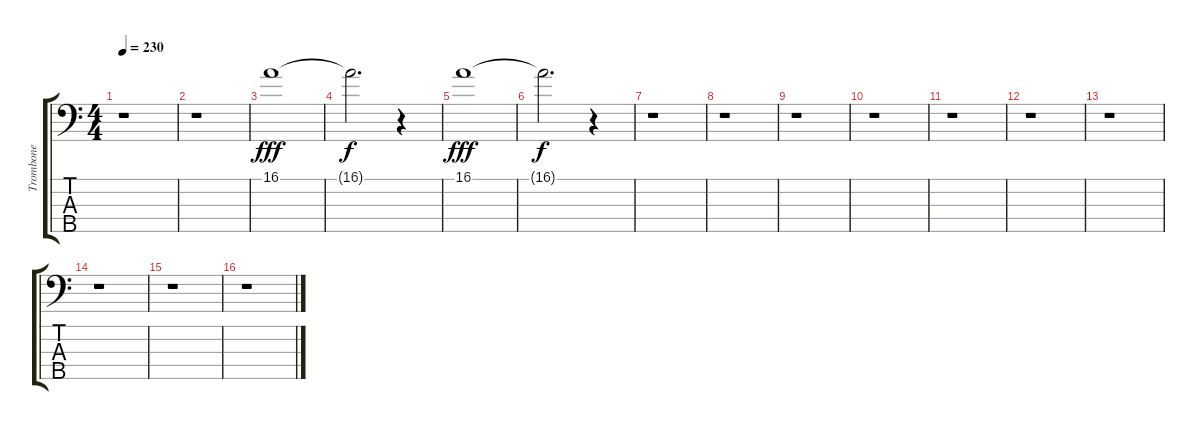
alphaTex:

\track ("Trombone" "Trombone") {instrument trombone}
\staff {score tabs}
\tuning (F3 Bb2 F2 Bb1 Bb0) {hide}
\ts (4 4)
\tempo 230
\clef f4
\ks c
r.1{dy f} |
r.1 |
16.1.1{dy fff} |
16.1{t}.2{d dy f} r.4 |
16.1.1{dy fff} |
16.1{t}.2{d dy f} r.4 |
r.1 |
r.1 |
r.1 |
r.1 |
r.1 |
r.1 |
r.1 |
r.1 |
r.1 |
r.1
